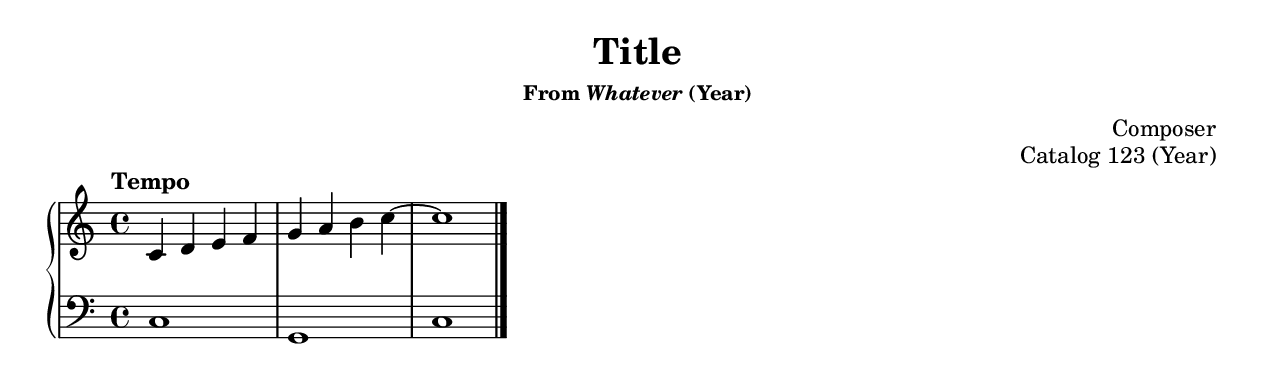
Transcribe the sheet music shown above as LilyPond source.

\version "2.24.0"
\language "english"
\pointAndClickOff

#(set-default-paper-size "letter")
\paper {
  print-page-number = ##f
  indent = 0
}

\header {
  title = "Title"
  subsubtitle = \markup { "From" \italic "Whatever" "(Year)" }
  composer = "Composer"
  opus = "Catalog 123 (Year)"
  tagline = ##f
}

global = {
  \key c \major
  \time 4/4
  \tempo "Tempo"
}

upper.A = \relative {
  \clef treble
  c'4 d e f g a b c~ 1
}

lower.A = \relative {
  \clef bass
  c1 g c
}

editorial.above.A = {
  %% marks above the grand staff
}

editorial.between.A = {
  %% marks between the staves, e.g. dynamics
}

editorial.below.A = {
  %% marks below the grand staff, e.g. pedal marks
}

breaks_ref = {
  %% breaks matching some reference for ease of authoring
}

%%showLastLength =   % use this to only render the last few measures
\score {
  \new PianoStaff <<
    \new Dynamics {
      \global
      \editorial.above.A
    }
    \new Staff = "up" {
      \global
      \upper.A
      \bar "|."
    }
    \new Dynamics {
      \global
      \editorial.between.A
    }
    \new Staff = "down" {
      \global
      \lower.A
    }
    \new Dynamics {
      \global
      \editorial.below.A
    }
    \new Dynamics {
      \global
      \breaks_ref
    }
  >>
}
